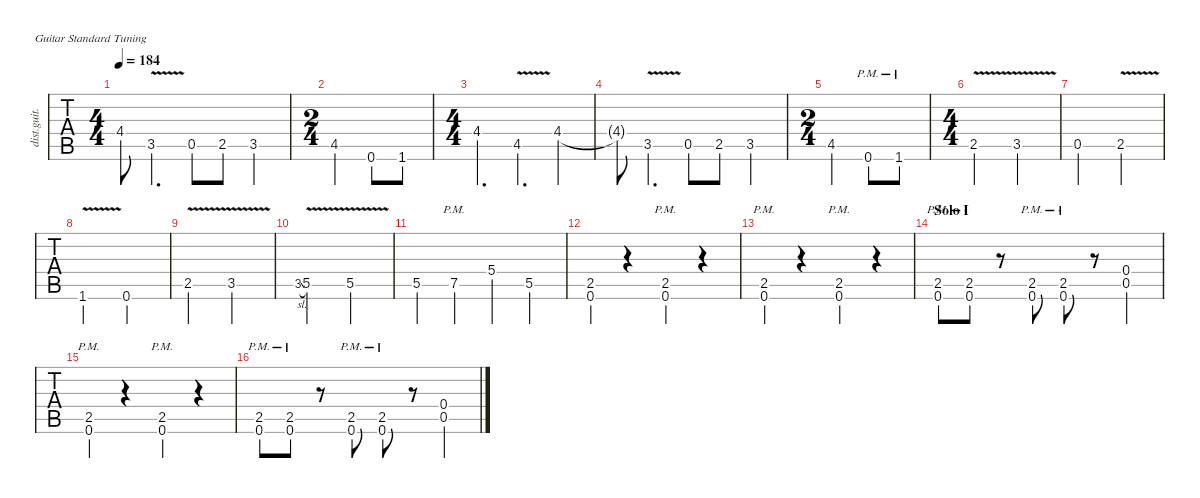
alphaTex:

\defaultSystemsLayout 4
\hideDynamics
\bracketExtendMode nobrackets
\otherSystemsTrackNameOrientation horizontal
\track ("Rhythm Guitar (James)" "dist.guit.") {defaultSystemsLayout 4 multiBarRest instrument distortionguitar}
\staff {tabs}
\tuning (E4 B3 G3 D3 A2 E2)
\ts (4 4)
\tempo 184
\clef g2
\ks c
4.4{t acc #}.8{dy mf} 3.5{v}.4{d} 0.5.8 2.5.8 3.5.4 |
\ts (2 4)
\beaming (8 2 2 2 2)
4.5{acc #}.4 0.6.8 1.6.8 |
\ts (4 4)
\beaming (8 2 2 2 2)
4.4{acc #}.4{d} 4.5{v acc #}.4{d} 4.4{acc #}.4 |
4.4{t acc #}.8 3.5{v}.4{d} 0.5.8 2.5.8 3.5.4 |
\ts (2 4)
\beaming (8 2 2 2 2)
4.5{acc #}.4 0.6{pm}.8 1.6{pm}.8 |
\ts (4 4)
\beaming (8 2 2 2 2)
2.5{v}.2 3.5{v}.2 |
0.5.2 2.5{v}.2 |
1.6{v}.2 0.6.2 |
2.5{v}.2 3.5{v}.2 |
3.5{sl}.8{gr onbeat} 5.5{v}.2 5.5{v}.2 |
5.5.4 7.5{pm}.4 5.4.4 5.5.4 |
(0.6 2.5).4 r.4 (0.6{pm} 2.5{pm}).4 r.4 |
(0.6{pm} 2.5{pm}).4 r.4 (0.6{pm} 2.5{pm}).4 r.4 |
\section ("" "Solo I")
(0.6{pm} 2.5{pm}).8 (0.6{pm} 2.5{pm}).8 r.8 (0.6{pm} 2.5{pm}).8 (0.6{pm} 2.5{pm}).8 r.8 (0.5 0.4).4 |
(0.6{pm} 2.5{pm}).4 r.4 (0.6{pm} 2.5{pm}).4 r.4 |
(0.6{pm} 2.5{pm}).8 (0.6{pm} 2.5{pm}).8 r.8 (0.6{pm} 2.5{pm}).8 (0.6{pm} 2.5{pm}).8 r.8 (0.5 0.4).4
